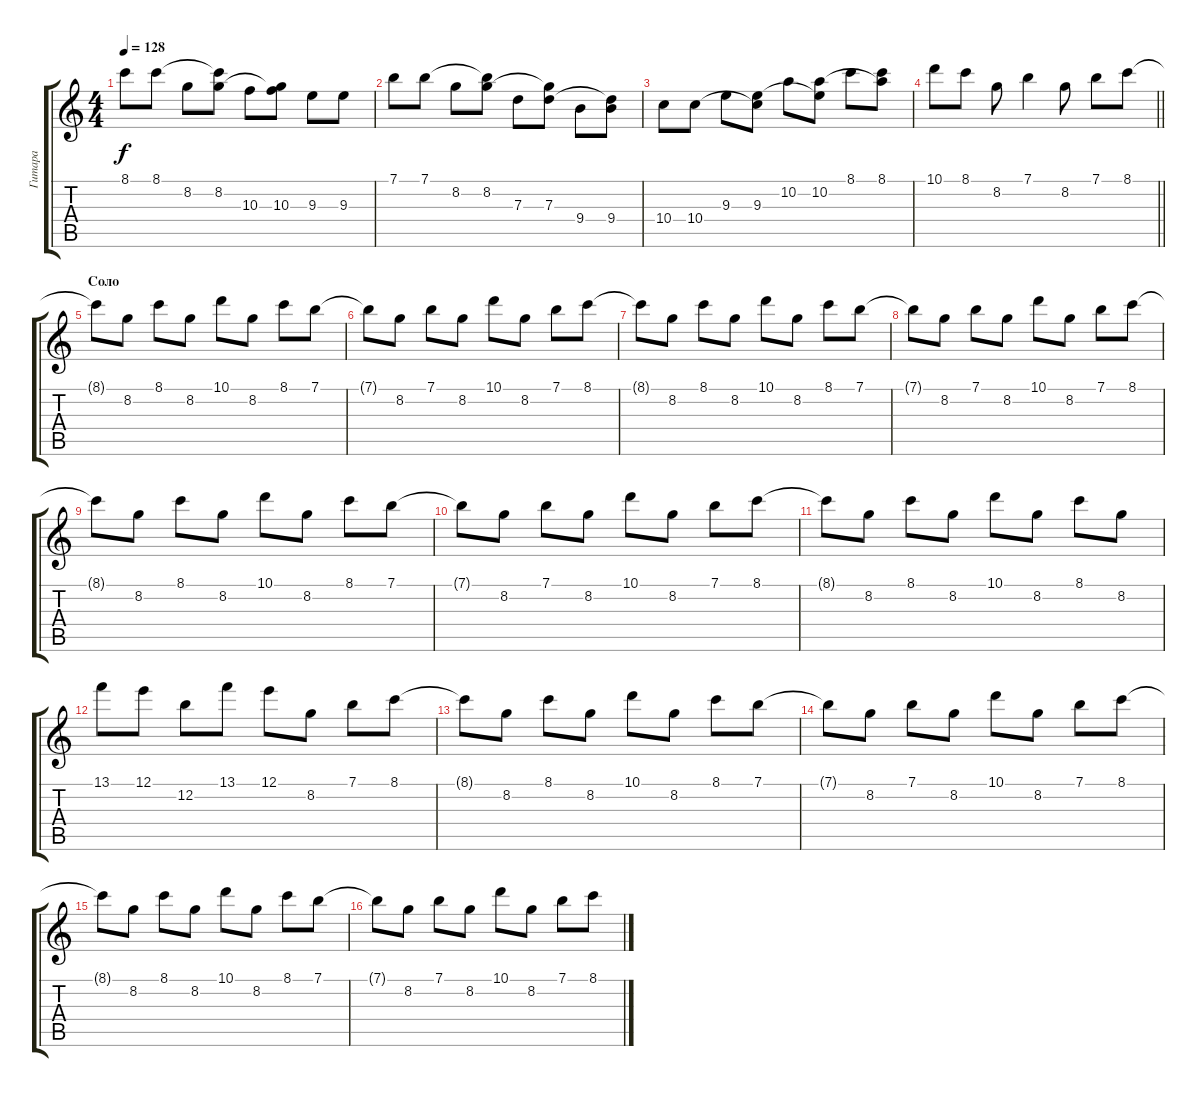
\track ("Гитара" "Гитара") {instrument electricguitarclean}
\staff {score tabs}
\tuning (E4 B3 G3 D3 A2 E2) {hide}
\ts (4 4)
\tempo 128
\clef g2
\ks c
8.1.8{dy f} 8.1.8 8.2.8 (8.1{t} 8.2).8 10.3.8 (8.2{t} 10.3).8 9.3.8 9.3.8 |
7.1.8 7.1.8 8.2.8 (7.1{t} 8.2).8 7.3.8 (8.2{t} 7.3).8 9.4.8 (7.3{t} 9.4).8 |
10.4.8 10.4.8 9.3.8 (9.3 10.4{t}).8 10.2.8 (10.2 9.3{t}).8 8.1.8 (8.1 10.2{t}).8 |
\barLineRight lightlight
10.1.8 8.1.8 8.2.8 7.1.4 8.2.8 7.1.8 8.1.8 |
\section ("" "Соло")
8.1{t}.8 8.2.8 8.1.8 8.2.8 10.1.8 8.2.8 8.1.8 7.1.8 |
7.1{t}.8 8.2.8 7.1.8 8.2.8 10.1.8 8.2.8 7.1.8 8.1.8 |
8.1{t}.8 8.2.8 8.1.8 8.2.8 10.1.8 8.2.8 8.1.8 7.1.8 |
7.1{t}.8 8.2.8 7.1.8 8.2.8 10.1.8 8.2.8 7.1.8 8.1.8 |
8.1{t}.8 8.2.8 8.1.8 8.2.8 10.1.8 8.2.8 8.1.8 7.1.8 |
7.1{t}.8 8.2.8 7.1.8 8.2.8 10.1.8 8.2.8 7.1.8 8.1.8 |
8.1{t}.8 8.2.8 8.1.8 8.2.8 10.1.8 8.2.8 8.1.8 8.2.8 |
13.1.8 12.1.8 12.2.8 13.1.8 12.1.8 8.2.8 7.1.8 8.1.8 |
8.1{t}.8 8.2.8 8.1.8 8.2.8 10.1.8 8.2.8 8.1.8 7.1.8 |
7.1{t}.8 8.2.8 7.1.8 8.2.8 10.1.8 8.2.8 7.1.8 8.1.8 |
8.1{t}.8 8.2.8 8.1.8 8.2.8 10.1.8 8.2.8 8.1.8 7.1.8 |
7.1{t}.8 8.2.8 7.1.8 8.2.8 10.1.8 8.2.8 7.1.8 8.1.8
